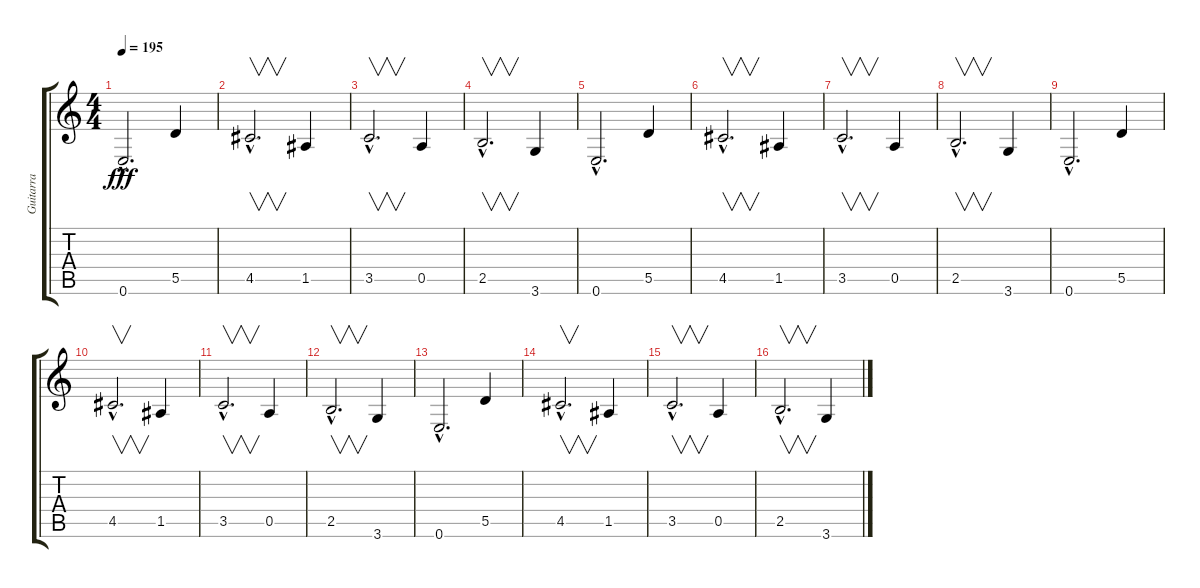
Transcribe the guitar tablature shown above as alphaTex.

\track ("Guitarra" "Guitarra") {instrument overdrivenguitar}
\staff {score tabs}
\tuning (E4 B3 G3 D3 A2 E2) {hide}
\ts (4 4)
\tempo 195
\clef g2
\ks c
0.6{hac}.2{d dy fff} 5.5.4 |
4.5{hac}.2{v d} 1.5.4 |
3.5{hac}.2{v d} 0.5.4 |
2.5{hac}.2{v d} 3.6.4 |
0.6{hac}.2{d} 5.5.4 |
4.5{hac}.2{v d} 1.5.4 |
3.5{hac}.2{v d} 0.5.4 |
2.5{hac}.2{v d} 3.6.4 |
0.6{hac}.2{d} 5.5.4 |
4.5{hac}.2{v d} 1.5.4 |
3.5{hac}.2{v d} 0.5.4 |
2.5{hac}.2{v d} 3.6.4 |
0.6{hac}.2{d} 5.5.4 |
4.5{hac}.2{v d} 1.5.4 |
3.5{hac}.2{v d} 0.5.4 |
2.5{hac}.2{v d} 3.6.4
